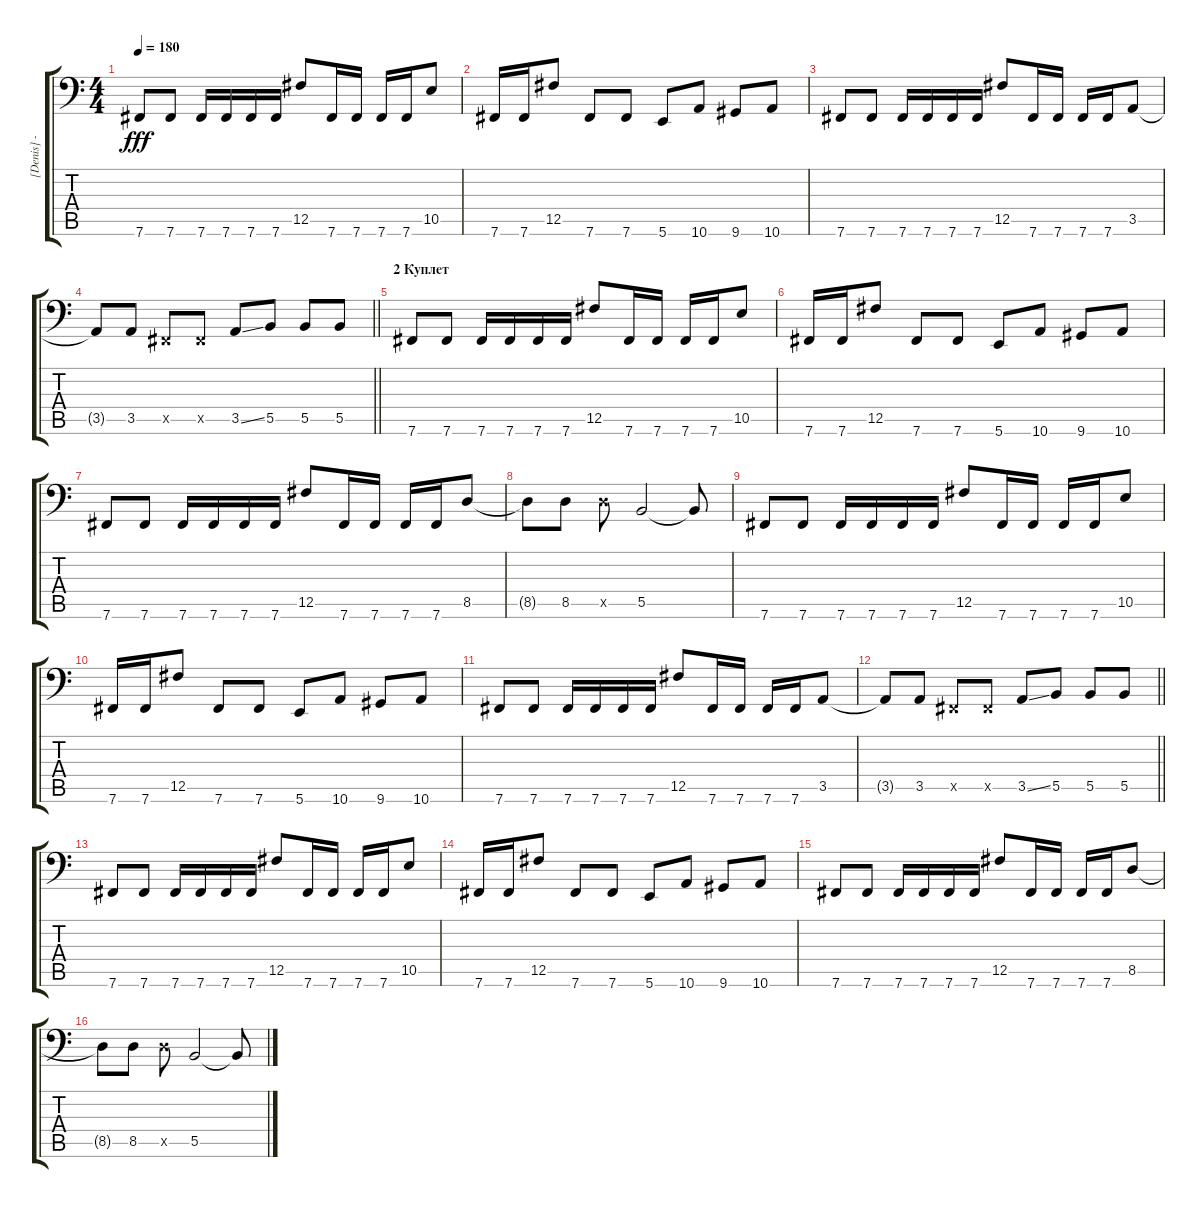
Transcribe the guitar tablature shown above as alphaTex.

\track ("[Denis] - Bass Guitar" "[Denis] - ") {instrument electricbassfinger}
\staff {score tabs}
\tuning (Db3 Ab2 E2 B1 Gb1 B0) {hide}
\ts (4 4)
\tempo 180
\clef f4
\ks c
7.6.8{dy fff} 7.6.8 7.6.16 7.6.16 7.6.16 7.6.16 12.5.8 7.6.16 7.6.16 7.6.16 7.6.16 10.5.8 |
7.6.16 7.6.16 12.5.8 7.6.8 7.6.8 5.6.8 10.6.8 9.6.8 10.6.8 |
7.6.8 7.6.8 7.6.16 7.6.16 7.6.16 7.6.16 12.5.8 7.6.16 7.6.16 7.6.16 7.6.16 3.5.8 |
\barLineRight lightlight
3.5{t}.8 3.5.8 0.5{x}.8 0.5{x}.8 3.5{ss}.8 5.5.8 5.5.8 5.5.8 |
\section ("" "2 Куплет")
7.6.8 7.6.8 7.6.16 7.6.16 7.6.16 7.6.16 12.5.8 7.6.16 7.6.16 7.6.16 7.6.16 10.5.8 |
7.6.16 7.6.16 12.5.8 7.6.8 7.6.8 5.6.8 10.6.8 9.6.8 10.6.8 |
7.6.8 7.6.8 7.6.16 7.6.16 7.6.16 7.6.16 12.5.8 7.6.16 7.6.16 7.6.16 7.6.16 8.5.8 |
8.5{t}.8 8.5.8 8.5{x}.8 5.5.2 5.5{t}.8 |
7.6.8 7.6.8 7.6.16 7.6.16 7.6.16 7.6.16 12.5.8 7.6.16 7.6.16 7.6.16 7.6.16 10.5.8 |
7.6.16 7.6.16 12.5.8 7.6.8 7.6.8 5.6.8 10.6.8 9.6.8 10.6.8 |
7.6.8 7.6.8 7.6.16 7.6.16 7.6.16 7.6.16 12.5.8 7.6.16 7.6.16 7.6.16 7.6.16 3.5.8 |
\barLineRight lightlight
3.5{t}.8 3.5.8 0.5{x}.8 0.5{x}.8 3.5{ss}.8 5.5.8 5.5.8 5.5.8 |
7.6.8 7.6.8 7.6.16 7.6.16 7.6.16 7.6.16 12.5.8 7.6.16 7.6.16 7.6.16 7.6.16 10.5.8 |
7.6.16 7.6.16 12.5.8 7.6.8 7.6.8 5.6.8 10.6.8 9.6.8 10.6.8 |
7.6.8 7.6.8 7.6.16 7.6.16 7.6.16 7.6.16 12.5.8 7.6.16 7.6.16 7.6.16 7.6.16 8.5.8 |
8.5{t}.8 8.5.8 8.5{x}.8 5.5.2 5.5{t}.8
